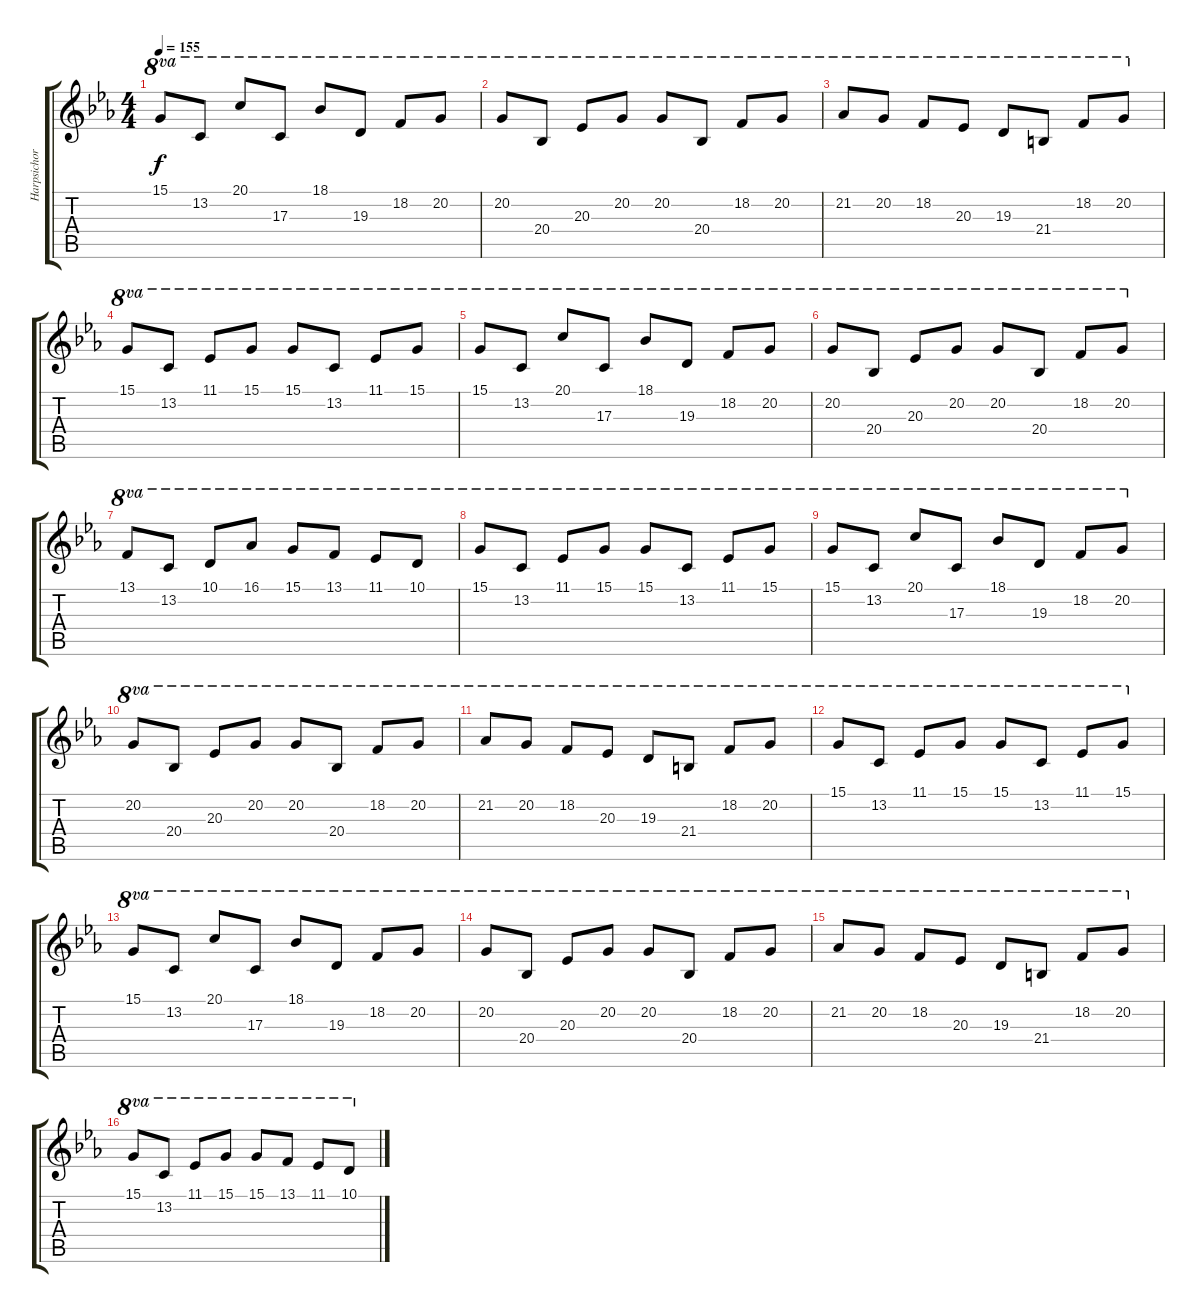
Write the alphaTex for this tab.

\track ("Harpsichord" "Harpsichor") {instrument harpsichord}
\staff {score tabs}
\tuning (E4 B3 G3 D3 A2 E2) {hide}
\ts (4 4)
\tempo 155
\clef g2
\ks cminor
15.1.8{ot 8va dy f} 13.2.8{ot 8va} 20.1.8{ot 8va} 17.3.8{ot 8va} 18.1.8{ot 8va} 19.3.8{ot 8va} 18.2.8{ot 8va} 20.2.8{ot 8va} |
20.2.8{ot 8va} 20.4.8{ot 8va} 20.3.8{ot 8va} 20.2.8{ot 8va} 20.2.8{ot 8va} 20.4.8{ot 8va} 18.2.8{ot 8va} 20.2.8{ot 8va} |
21.2.8{ot 8va} 20.2.8{ot 8va} 18.2.8{ot 8va} 20.3.8{ot 8va} 19.3.8{ot 8va} 21.4.8{ot 8va} 18.2.8{ot 8va} 20.2.8{ot 8va} |
15.1.8{ot 8va} 13.2.8{ot 8va} 11.1.8{ot 8va} 15.1.8{ot 8va} 15.1.8{ot 8va} 13.2.8{ot 8va} 11.1.8{ot 8va} 15.1.8{ot 8va} |
15.1.8{ot 8va} 13.2.8{ot 8va} 20.1.8{ot 8va} 17.3.8{ot 8va} 18.1.8{ot 8va} 19.3.8{ot 8va} 18.2.8{ot 8va} 20.2.8{ot 8va} |
20.2.8{ot 8va} 20.4.8{ot 8va} 20.3.8{ot 8va} 20.2.8{ot 8va} 20.2.8{ot 8va} 20.4.8{ot 8va} 18.2.8{ot 8va} 20.2.8{ot 8va} |
13.1.8{ot 8va} 13.2.8{ot 8va} 10.1.8{ot 8va} 16.1.8{ot 8va} 15.1.8{ot 8va} 13.1.8{ot 8va} 11.1.8{ot 8va} 10.1.8{ot 8va} |
15.1.8{ot 8va} 13.2.8{ot 8va} 11.1.8{ot 8va} 15.1.8{ot 8va} 15.1.8{ot 8va} 13.2.8{ot 8va} 11.1.8{ot 8va} 15.1.8{ot 8va} |
15.1.8{ot 8va} 13.2.8{ot 8va} 20.1.8{ot 8va} 17.3.8{ot 8va} 18.1.8{ot 8va} 19.3.8{ot 8va} 18.2.8{ot 8va} 20.2.8{ot 8va} |
20.2.8{ot 8va} 20.4.8{ot 8va} 20.3.8{ot 8va} 20.2.8{ot 8va} 20.2.8{ot 8va} 20.4.8{ot 8va} 18.2.8{ot 8va} 20.2.8{ot 8va} |
21.2.8{ot 8va} 20.2.8{ot 8va} 18.2.8{ot 8va} 20.3.8{ot 8va} 19.3.8{ot 8va} 21.4.8{ot 8va} 18.2.8{ot 8va} 20.2.8{ot 8va} |
15.1.8{ot 8va} 13.2.8{ot 8va} 11.1.8{ot 8va} 15.1.8{ot 8va} 15.1.8{ot 8va} 13.2.8{ot 8va} 11.1.8{ot 8va} 15.1.8{ot 8va} |
15.1.8{ot 8va} 13.2.8{ot 8va} 20.1.8{ot 8va} 17.3.8{ot 8va} 18.1.8{ot 8va} 19.3.8{ot 8va} 18.2.8{ot 8va} 20.2.8{ot 8va} |
20.2.8{ot 8va} 20.4.8{ot 8va} 20.3.8{ot 8va} 20.2.8{ot 8va} 20.2.8{ot 8va} 20.4.8{ot 8va} 18.2.8{ot 8va} 20.2.8{ot 8va} |
21.2.8{ot 8va} 20.2.8{ot 8va} 18.2.8{ot 8va} 20.3.8{ot 8va} 19.3.8{ot 8va} 21.4.8{ot 8va} 18.2.8{ot 8va} 20.2.8{ot 8va} |
15.1.8{ot 8va} 13.2.8{ot 8va} 11.1.8{ot 8va} 15.1.8{ot 8va} 15.1.8{ot 8va} 13.1.8{ot 8va} 11.1.8{ot 8va} 10.1.8{ot 8va}
